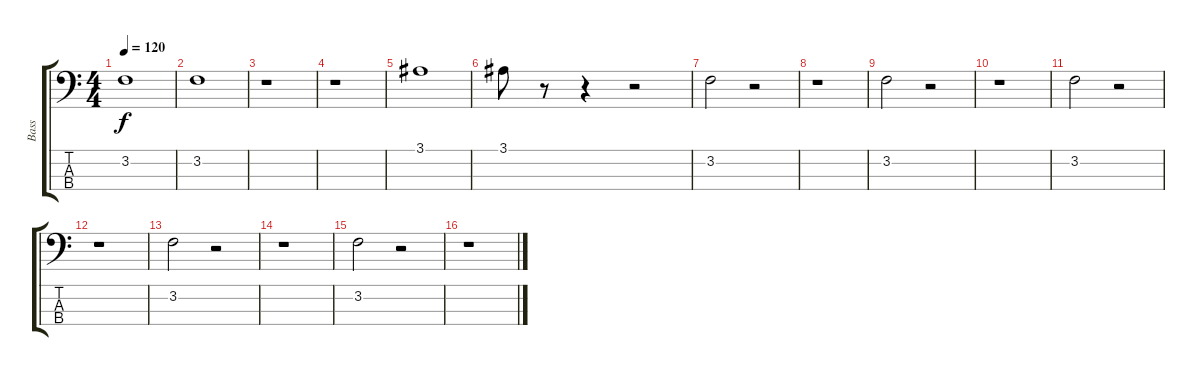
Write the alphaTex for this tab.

\track ("Bass" "Bass") {instrument electricbasspick}
\staff {score tabs}
\tuning (G2 D2 A1 E1) {hide}
\ts (4 4)
\tempo 120
\clef f4
\ks c
3.2.1{dy f} |
3.2.1 |
r.1 |
r.1 |
3.1.1 |
3.1.8 r.8 r.4 r.2 |
3.2.2 r.2 |
r.1 |
3.2.2 r.2 |
r.1 |
3.2.2 r.2 |
r.1 |
3.2.2 r.2 |
r.1 |
3.2.2 r.2 |
r.1
